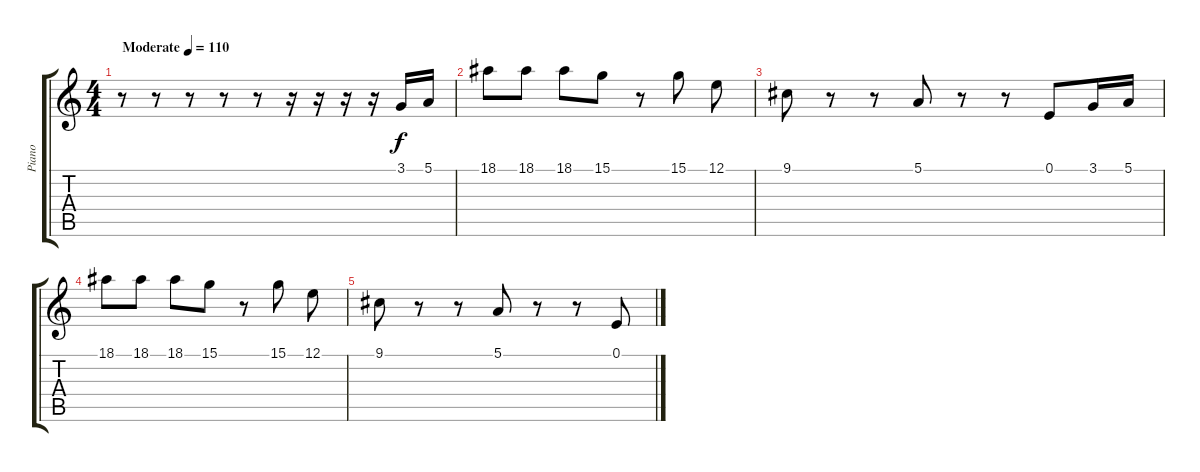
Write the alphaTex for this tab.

\track ("Piano" "Piano") {instrument acousticgrandpiano}
\staff {score tabs}
\tuning (E4 B3 G3 D3 A2 E2) {hide}
\ts (4 4)
\tempo (110 "Moderate")
\clef g2
\ks c
r.8{dy f instrument acousticgrandpiano} r.8 r.8 r.8 r.8 r.16 r.16 r.16 r.16 3.1.16 5.1.16 |
18.1.8 18.1.8 18.1.8 15.1.8 r.8 15.1.8 12.1.8 |
9.1.8 r.8 r.8 5.1.8 r.8 r.8 0.1.8 3.1.16 5.1.16 |
18.1.8 18.1.8 18.1.8 15.1.8 r.8 15.1.8 12.1.8 |
9.1.8 r.8 r.8 5.1.8 r.8 r.8 0.1.8
